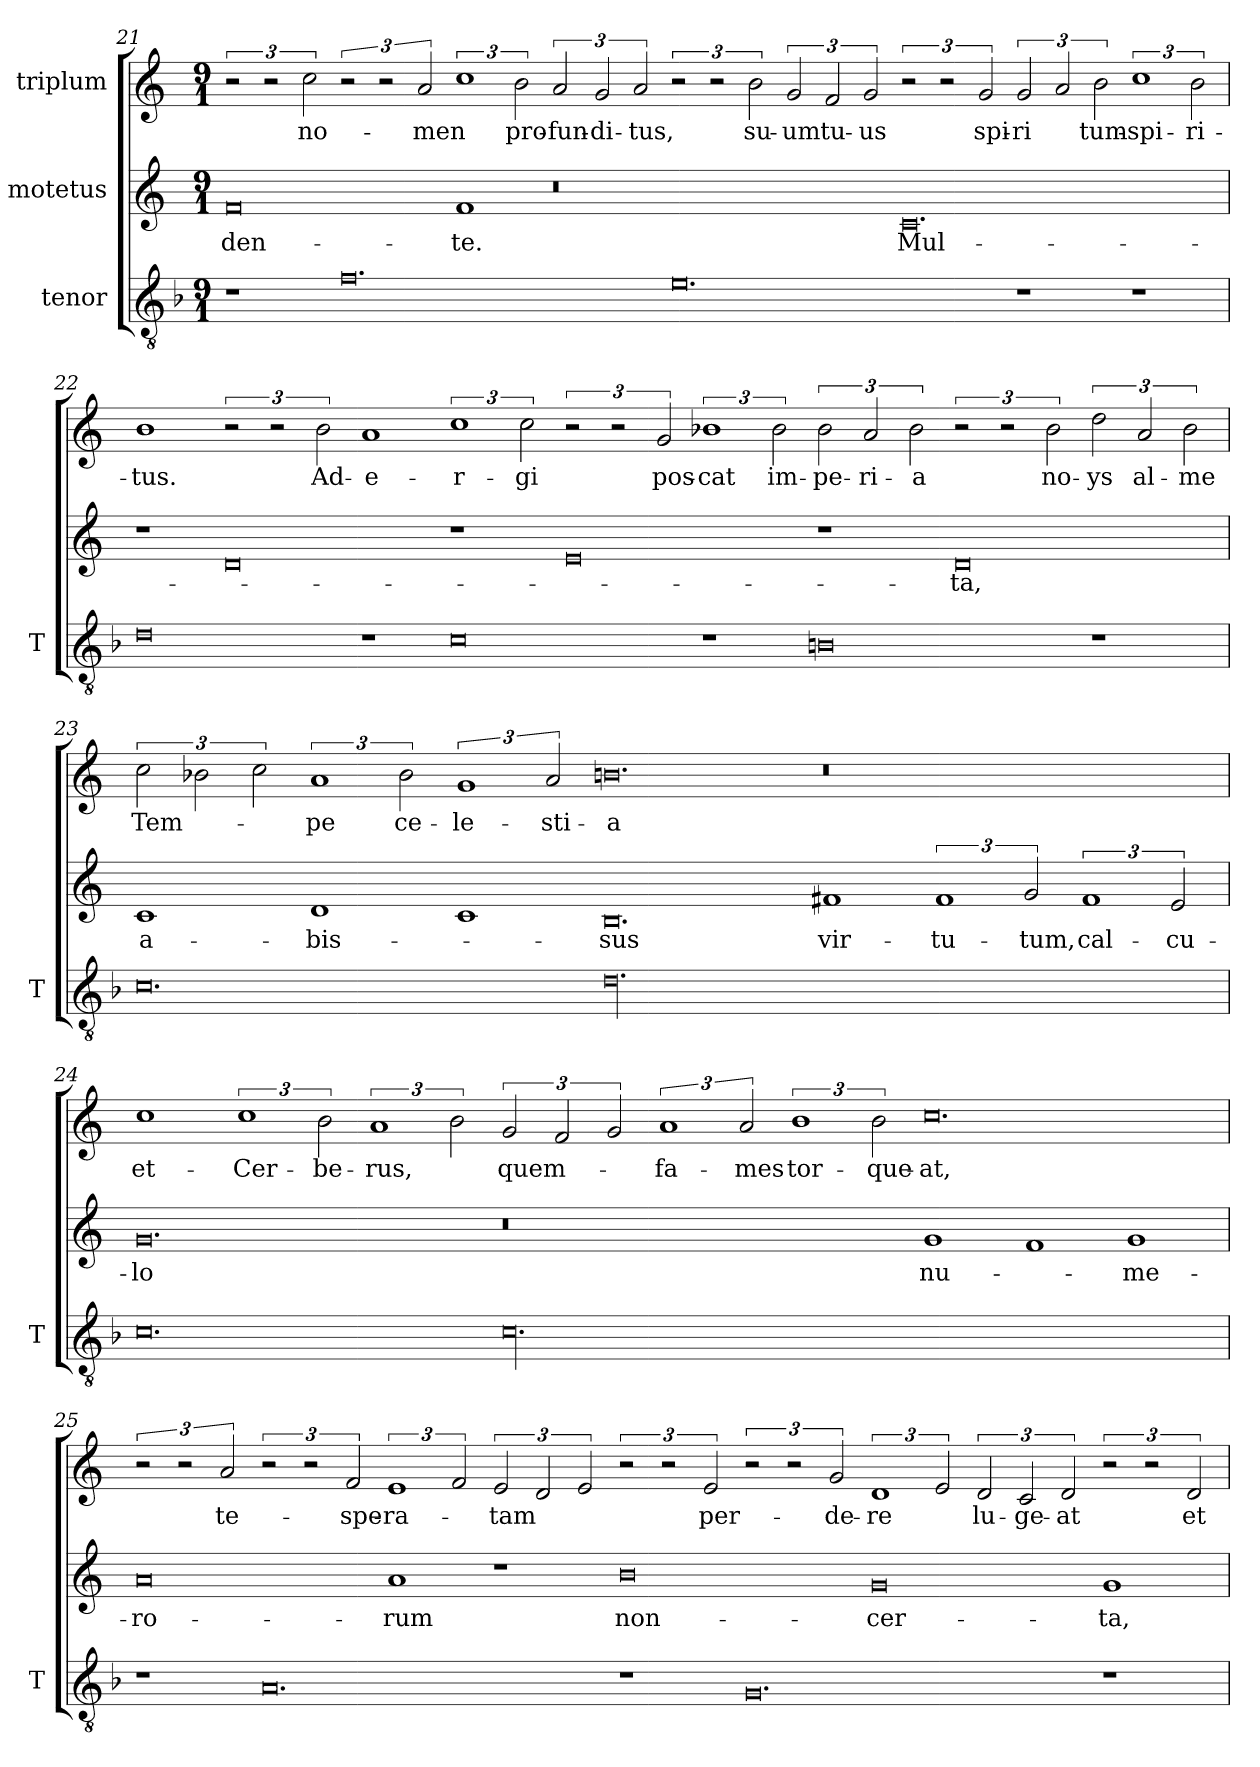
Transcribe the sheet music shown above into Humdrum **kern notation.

**kern	**kern	**text	**kern	**text
*part3	*part2	*part2	*part1	*part1
*staff3	*staff2	*staff2	*staff1	*staff1
*I"tenor	*I"motetus	*	*I"triplum	*
*I'T	*	*	*	*
*clefGv2	*clefG2	*	*clefG2	*
*k[b-]	*k[]	*	*k[]	*
*F:	*C:	*	*C:	*
*M9/1	*M9/1	*	*M9/1	*
=21	=21	=21	=21	=21
1r	0f/	-den-	3r	.
.	.	.	3r	.
.	.	.	3cc\	no-
0.f\	.	.	3r	.
.	.	.	3r	.
.	.	.	3a/	-men
.	1f/	-te.	3%2cc\	.
.	.	.	3b\	pro-
.	0.r	.	3a/	-fun-
.	.	.	3g/	-di-
.	.	.	3a/	-tus,
0.e\	.	.	3r	.
.	.	.	3r	.
.	.	.	3b\	su-
.	.	.	3g/	-um
.	.	.	3f/	tu-
.	.	.	3g/	-us
.	0.c/	Mul-	3r	.
.	.	.	3r	.
.	.	.	3g/	spi-
1r	.	.	3g/	-ri
.	.	.	3a/	.
.	.	.	3b\	tum-
1r	.	.	3%2cc\	spi-
.	.	.	3b\	-ri-
=22	=22	=22	=22	=22
0d\	1r	.	1b\	-tus.
.	0d/	.	3r	.
.	.	.	3r	.
.	.	.	3b\	Ad-
1r	.	.	1a/	e-
0c\	1r	.	3%2cc\	-r-
.	.	.	3cc\	-gi
.	0e/	.	3r	.
.	.	.	3r	.
.	.	.	3g/	pos-
1r	.	.	3%2b-X\	-cat
.	.	.	3b-\	im-
0Bn\	1r	.	3b-\	-pe-
.	.	.	3a/	-ri-
.	.	.	3b-\	-a
.	0d/	-ta,	3r	.
.	.	.	3r	.
.	.	.	3b-\	no-
1r	.	.	3dd\	-ys
.	.	.	3a/	al-
.	.	.	3b-\	-me
=23	=23	=23	=23	=23
0.c\	1c/	a-	3cc\	Tem-
.	.	.	3b-X\	.
.	.	.	3cc\	.
.	1d/	-bis-	3%2a/	-pe
.	.	.	3b-\	ce-
.	1c/	.	3%2g/	-le-
.	.	.	3a/	-sti-
00.d\	0.B/	-sus	0.bn\	-a
.	1f#X/	vir-	0.r	.
.	3%2f#/	-tu-	.	.
.	3g/	-tum,	.	.
.	3%2f#/	cal-	.	.
.	3e/	-cu-	.	.
=24	=24	=24	=24	=24
0.c\	0.g/	-lo	1cc\	et-
.	.	.	3%2cc\	Cer-
.	.	.	3b\	-be-
.	.	.	3%2a/	-rus,
.	.	.	3b\	.
00.c\	0.r	.	3g/	quem-
.	.	.	3f/	.
.	.	.	3g/	.
.	.	.	3%2a/	fa-
.	.	.	3a/	-mes
.	.	.	3%2b\	tor-
.	.	.	3b\	-que-
.	1g/	nu-	0.cc\	-at,
.	1f/	.	.	.
.	1g/	-me-	.	.
=25	=25	=25	=25	=25
1r	0a/	-ro-	3r	.
.	.	.	3r	.
.	.	.	3a/	te-
0.A/	.	.	3r	.
.	.	.	3r	.
.	.	.	3f/	spe-
.	1a/	-rum	3%2e/	-ra-
.	.	.	3f/	.
.	1r	.	3e/	-tam
.	.	.	3d/	.
.	.	.	3e/	.
1r	0b\	non-	3r	.
.	.	.	3r	.
.	.	.	3e/	per-
0.G/	.	.	3r	.
.	.	.	3r	.
.	.	.	3g/	-de-
.	0g/	cer-	3%2d/	-re
.	.	.	3e/	.
.	.	.	3d/	lu-
.	.	.	3c/	-ge-
.	.	.	3d/	-at
1r	1g/	-ta,	3r	.
.	.	.	3r	.
.	.	.	3d/	et-
=	=	=	=	=
*-	*-	*-	*-	*-
